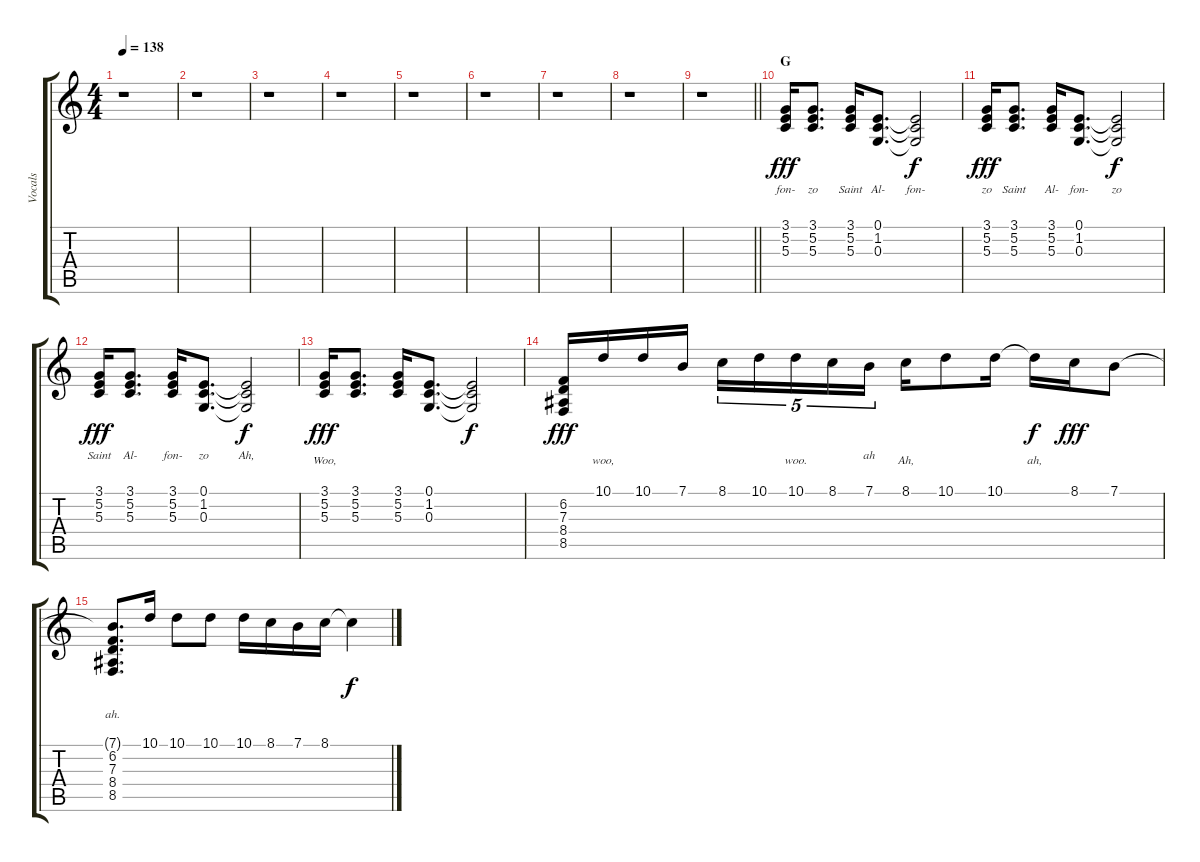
\track ("Vocals" "Vocals") {instrument lead6voice}
\staff {score tabs}
\tuning (E4 B3 G3 D3 A2 E2) {hide}
\ts (4 4)
\tempo 138
\clef g2
\ks c
r.1{dy fff} |
r.1 |
r.1 |
r.1 |
r.1 |
r.1 |
r.1 |
r.1 |
\barLineRight lightlight
r.1 |
\section ("" "G")
(3.1 5.2 5.3).16{lyrics (0 "") lyrics (1 "fon-") lyrics (2 "") lyrics (3 "") lyrics (4 "")} (3.1 5.2 5.3).8{d lyrics (0 "") lyrics (1 "zo") lyrics (2 "") lyrics (3 "") lyrics (4 "")} (3.1 5.2 5.3).16{lyrics (0 "") lyrics (1 "Saint") lyrics (2 "") lyrics (3 "") lyrics (4 "")} (0.1 1.2 0.3).8{d lyrics (0 "") lyrics (1 "Al-") lyrics (2 "") lyrics (3 "") lyrics (4 "")} (0.1{t} 1.2{t} 0.3{t}).2{lyrics (0 "") lyrics (1 "fon-") lyrics (2 "") lyrics (3 "") lyrics (4 "") dy f} |
(3.1 5.2 5.3).16{lyrics (0 "") lyrics (1 "zo") lyrics (2 "") lyrics (3 "") lyrics (4 "") dy fff} (3.1 5.2 5.3).8{d lyrics (0 "") lyrics (1 "Saint") lyrics (2 "") lyrics (3 "") lyrics (4 "")} (3.1 5.2 5.3).16{lyrics (0 "") lyrics (1 "Al-") lyrics (2 "") lyrics (3 "") lyrics (4 "")} (0.1 1.2 0.3).8{d lyrics (0 "") lyrics (1 "fon-") lyrics (2 "") lyrics (3 "") lyrics (4 "")} (0.1{t} 1.2{t} 0.3{t}).2{lyrics (0 "") lyrics (1 "zo") lyrics (2 "") lyrics (3 "") lyrics (4 "") dy f} |
(3.1 5.2 5.3).16{lyrics (0 "") lyrics (1 "Saint") lyrics (2 "") lyrics (3 "") lyrics (4 "") dy fff} (3.1 5.2 5.3).8{d lyrics (0 "") lyrics (1 "Al-") lyrics (2 "") lyrics (3 "") lyrics (4 "")} (3.1 5.2 5.3).16{lyrics (0 "") lyrics (1 "fon-") lyrics (2 "") lyrics (3 "") lyrics (4 "")} (0.1 1.2 0.3).8{d lyrics (0 "") lyrics (1 "zo") lyrics (2 "") lyrics (3 "") lyrics (4 "")} (0.1{t} 1.2{t} 0.3{t}).2{lyrics (0 "") lyrics (1 "Ah,") lyrics (2 "") lyrics (3 "") lyrics (4 "") dy f} |
(3.1 5.2 5.3).16{lyrics (0 "") lyrics (1 "") lyrics (2 "Woo,") lyrics (3 "") lyrics (4 "") dy fff} (3.1 5.2 5.3).8{d lyrics (0 "") lyrics (1 "") lyrics (2 "") lyrics (3 "") lyrics (4 "")} (3.1 5.2 5.3).16{lyrics (0 "") lyrics (1 "") lyrics (2 "") lyrics (3 "") lyrics (4 "")} (0.1 1.2 0.3).8{d lyrics (0 "") lyrics (1 "") lyrics (2 "") lyrics (3 "") lyrics (4 "")} (0.1{t} 1.2{t} 0.3{t}).2{lyrics (0 "") lyrics (1 "") lyrics (2 "") lyrics (3 "") lyrics (4 "") dy f} |
(6.2 7.3 8.4 8.5).16{lyrics (0 "") lyrics (1 "") lyrics (2 "") lyrics (3 "") lyrics (4 "") dy fff} 10.1.16{lyrics (0 "") lyrics (1 "") lyrics (2 "woo,") lyrics (3 "") lyrics (4 "")} 10.1.16{lyrics (0 "") lyrics (1 "") lyrics (2 "") lyrics (3 "") lyrics (4 "")} 7.1.16{lyrics (0 "") lyrics (1 "") lyrics (2 "") lyrics (3 "") lyrics (4 "")} 8.1.16{tu (5 4) lyrics (0 "") lyrics (1 "") lyrics (2 "") lyrics (3 "") lyrics (4 "")} 10.1.16{tu (5 4) lyrics (0 "") lyrics (1 "") lyrics (2 "") lyrics (3 "") lyrics (4 "")} 10.1.16{tu (5 4) lyrics (0 "") lyrics (1 "") lyrics (2 "woo.") lyrics (3 "") lyrics (4 "")} 8.1.16{tu (5 4) lyrics (0 "") lyrics (1 "") lyrics (2 "") lyrics (3 "") lyrics (4 "")} 7.1.16{tu (5 4) lyrics (0 "") lyrics (1 "ah") lyrics (2 "") lyrics (3 "") lyrics (4 "")} 8.1.16{lyrics (0 "") lyrics (1 "") lyrics (2 "Ah,") lyrics (3 "") lyrics (4 "")} 10.1.8{lyrics (0 "") lyrics (1 "") lyrics (2 "") lyrics (3 "") lyrics (4 "")} 10.1.16{lyrics (0 "") lyrics (1 "") lyrics (2 "") lyrics (3 "") lyrics (4 "")} 10.1{t}.16{lyrics (0 "") lyrics (1 "") lyrics (2 "ah,") lyrics (3 "") lyrics (4 "") dy f} 8.1.16{lyrics (0 "") lyrics (1 "") lyrics (2 "") lyrics (3 "") lyrics (4 "") dy fff} 7.1.8{lyrics (0 "") lyrics (1 "") lyrics (2 "") lyrics (3 "") lyrics (4 "")} |
(7.1{t} 6.2 7.3 8.4 8.5).8{d lyrics (0 "") lyrics (1 "") lyrics (2 "ah.") lyrics (3 "") lyrics (4 "")} 10.1.16 10.1.8 10.1.8 10.1.16 8.1.16 7.1.16 8.1.16 8.1{t}.4{dy f}
